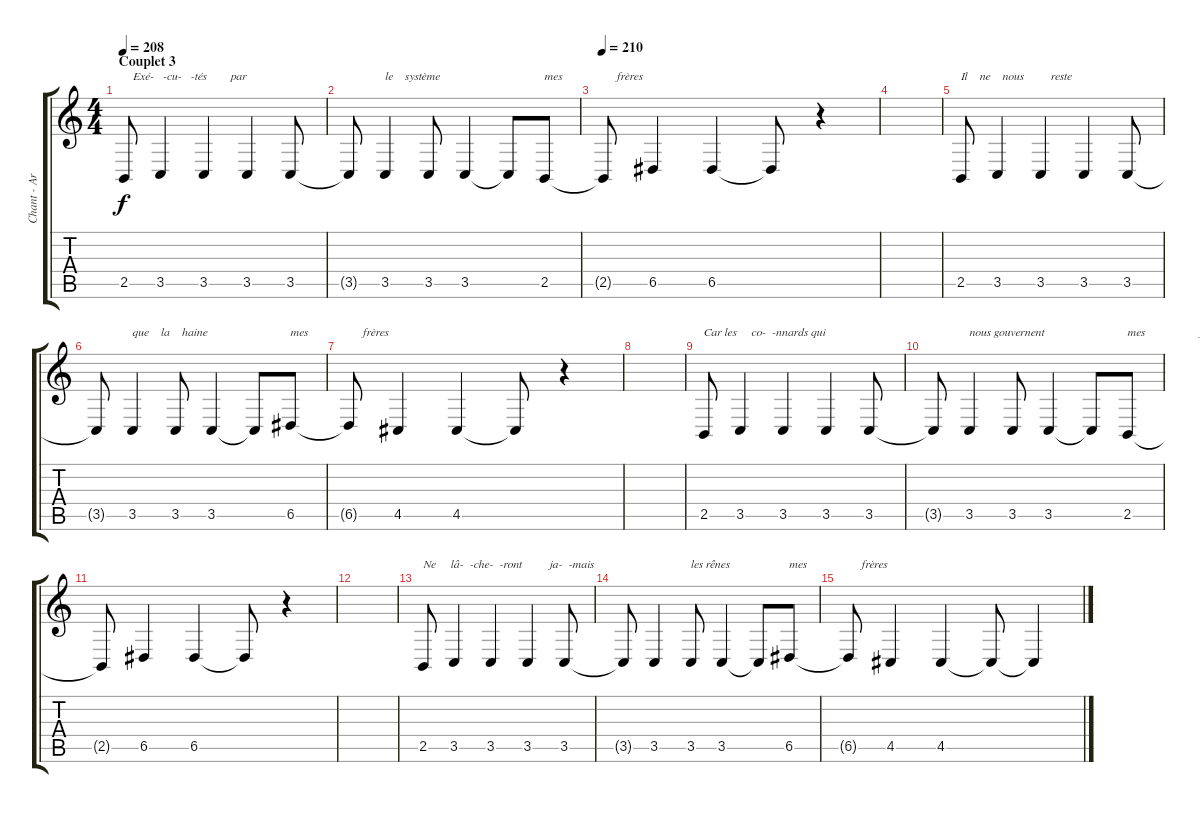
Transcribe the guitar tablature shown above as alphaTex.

\track ("Chant - Arnaud" "Chant - Ar") {instrument voiceoohs}
\staff {score tabs}
\tuning (E4 B3 G3 D3 A2 E2) {hide}
\ts (4 4)
\section ("" "Couplet 3")
\tempo 208
\clef g2
\ks c
2.5.8{txt "   Exé-   -cu-   -tés        par " dy f} 3.5.4 3.5.4 3.5.4 3.5.8 |
3.5{t}.8 3.5.4{txt "le    système "} 3.5.8 3.5.4 3.5{t}.8 2.5.8{txt "mes                  frères"} |
\tempo 210
2.5{t}.8 6.5.4 6.5.4 6.5{t}.8 r.4 |
|
2.5.8{txt "Il    ne    nous         reste "} 3.5.4 3.5.4 3.5.4 3.5.8 |
3.5{t}.8 3.5.4{txt "que    la    haine"} 3.5.8 3.5.4 3.5{t}.8 6.5.8{txt "mes                  frères"} |
6.5{t}.8 4.5.4 4.5.4 4.5{t}.8 r.4 |
|
2.5.8{txt "Car les     co-  -nnards qui "} 3.5.4 3.5.4 3.5.4 3.5.8 |
3.5{t}.8 3.5.4{txt "nous gouvernent"} 3.5.8 3.5.4 3.5{t}.8 2.5.8{txt "mes                  frères"} |
2.5{t}.8 6.5.4 6.5.4 6.5{t}.8 r.4 |
|
2.5.8{txt "Ne     lâ-  -che-  -ront         ja-  -mais"} 3.5.4 3.5.4 3.5.4 3.5.8 |
3.5{t}.8 3.5.4 3.5.8{txt "les rênes"} 3.5.4 3.5{t}.8 6.5.8{txt "mes                  frères"} |
6.5{t}.8 4.5.4 4.5.4 4.5{t}.8 4.5{t}.4
